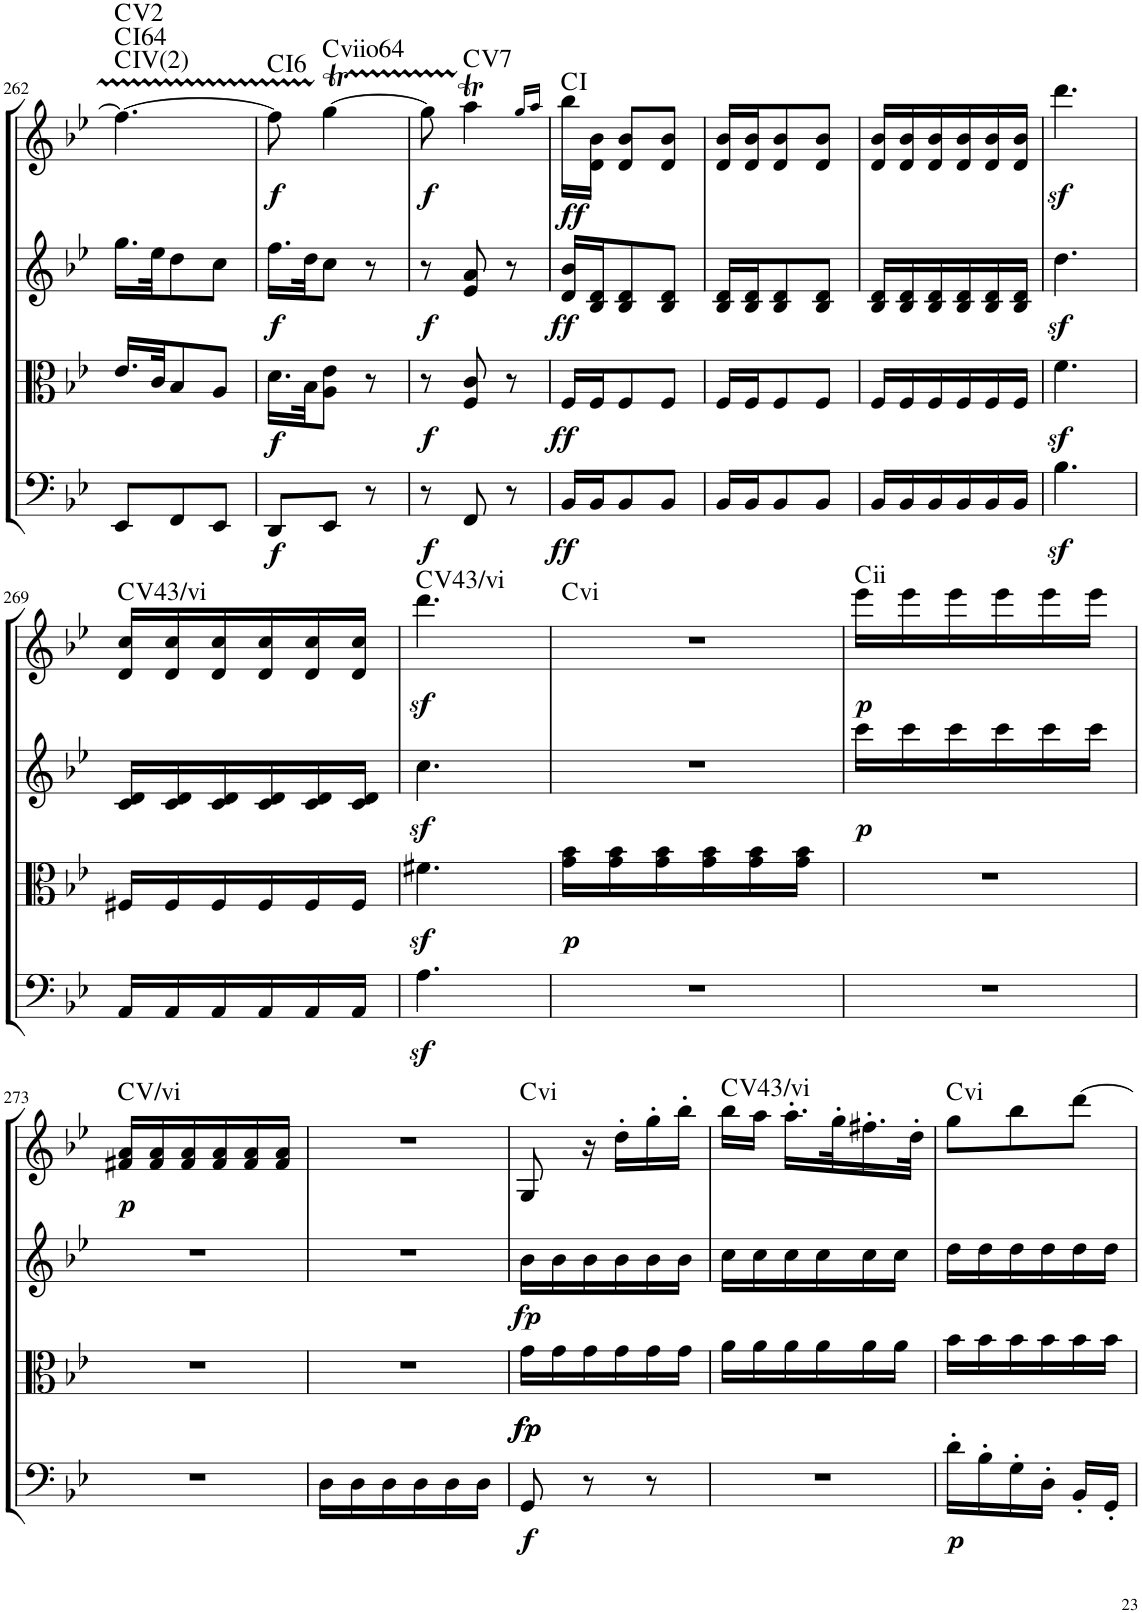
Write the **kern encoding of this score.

**kern	**dynam	**kern	**dynam	**kern	**dynam	**kern	**dynam	**harte
*part4	*part4	*part3	*part3	*part2	*part2	*part1	*part1	*part1
*staff4	*staff4	*staff3	*staff3	*staff2	*staff2	*staff1	*staff1	*
*I"Cello	*	*I"Viola	*	*I"2nd Violin	*	*I"1st Violin	*	*
*	*	*I'Vla	*	*I'Vln	*	*I'Vln	*	*
!!LO:PB:g=z
*clefG2	*	*clefC3	*	*clefG2	*	*clefG2	*	*
*k[b-e-]	*	*k[b-e-]	*	*k[b-e-]	*	*k[b-e-]	*	*
*B-:	*	*B-:	*	*B-:	*	*B-:	*	*
*M3/8	*	*M3/8	*	*M3/8	*	*M3/8	*	*
=262	=262	=262	=262	=262	=262	=262	=262	=262
!	!	!	!	!	!	!	!	!LO:H:n=2:kt=64
8EE-/L	.	16.e-/LL	.	16.gg\LL	.	4.ff\_	.	C:maj(2) C:maj C:maj(2)
.	.	32c/JK	.	32ee-\JK	.	.	.	.
8FF/	.	8B-/	.	8dd\	.	.	.	.
8EE-/J	.	8A/J	.	8cc\J	.	.	.	.
=263	=263	=263	=263	=263	=263	=263	=263	=263
!	!LO:DY:b	!	!LO:DY:b	!	!LO:DY:b	!	!LO:DY:b	!LO:H:kt=6
8DD/L	f	16.d\LL	f	16.ff\LL	f	8ff\]	f	C:maj6
.	.	32B-\JK	.	32dd\JK	.	.	.	.
!	!	!	!	!	!	!	!	!LO:H:kt=viio
8EE-/J	.	8A\ 8e-\J	.	8cc\J	.	[4ggT\	.	.
8r	.	8r	.	8r	.	.	.	.
=264	=264	=264	=264	=264	=264	=264	=264	=264
!	!LO:DY:b	!	!LO:DY:b	!	!LO:DY:b	!	!LO:DY:b	!
8r	f	8r	f	8r	f	8ggTTT\]	f	.
!	!	!	!	!	!	!	!	!LO:H:kt=7
8FF/	.	8F/ 8c/	.	8e-/ 8a/	.	4aat\	.	C:7
8r	.	8r	.	8r	.	.	.	.
.	.	.	.	.	.	16qgg/LL	.	.
.	.	.	.	.	.	16qaa/JJ	.	.
=265	=265	=265	=265	=265	=265	=265	=265	=265
!	!LO:DY:b	!	!LO:DY:b	!	!LO:DY:b	!	!LO:DY:b	!
16BB-/LL	ff	16F/LL	ff	16d/ 16b-/LL	ff	16bb-\LL	ff	C:maj
16BB-/J	.	16F/J	.	16B-/ 16d/J	.	16d\ 16b-\JJ	.	.
8BB-/	.	8F/	.	8B-/ 8d/	.	8d/ 8b-/L	.	.
8BB-/J	.	8F/J	.	8B-/ 8d/J	.	8d/ 8b-/J	.	.
=266	=266	=266	=266	=266	=266	=266	=266	=266
16BB-/LL	.	16F/LL	.	16B-/ 16d/LL	.	16d/ 16b-/LL	.	.
16BB-/J	.	16F/J	.	16B-/ 16d/J	.	16d/ 16b-/J	.	.
8BB-/	.	8F/	.	8B-/ 8d/	.	8d/ 8b-/	.	.
8BB-/J	.	8F/J	.	8B-/ 8d/J	.	8d/ 8b-/J	.	.
=267	=267	=267	=267	=267	=267	=267	=267	=267
16BB-/LL	.	16F/LL	.	16B-/ 16d/LL	.	16d/ 16b-/LL	.	.
16BB-/	.	16F/	.	16B-/ 16d/	.	16d/ 16b-/	.	.
16BB-/	.	16F/	.	16B-/ 16d/	.	16d/ 16b-/	.	.
16BB-/	.	16F/	.	16B-/ 16d/	.	16d/ 16b-/	.	.
16BB-/	.	16F/	.	16B-/ 16d/	.	16d/ 16b-/	.	.
16BB-/JJ	.	16F/JJ	.	16B-/ 16d/JJ	.	16d/ 16b-/JJ	.	.
=268	=268	=268	=268	=268	=268	=268	=268	=268
4.B-z<\	.	4.fz<\	.	4.ddz<\	.	4.dddz<\	.	.
!!LO:LB:g=z
=269	=269	=269	=269	=269	=269	=269	=269	=269
!	!	!	!	!	!	!	!	!LO:H:kt=43/
16AA/LL	.	16F#X/LL	.	16c/ 16d/LL	.	16d/ 16cc/LL	.	C:maj
16AA/	.	16F#/	.	16c/ 16d/	.	16d/ 16cc/	.	.
16AA/	.	16F#/	.	16c/ 16d/	.	16d/ 16cc/	.	.
16AA/	.	16F#/	.	16c/ 16d/	.	16d/ 16cc/	.	.
16AA/	.	16F#/	.	16c/ 16d/	.	16d/ 16cc/	.	.
16AA/JJ	.	16F#/JJ	.	16c/ 16d/JJ	.	16d/ 16cc/JJ	.	.
=270	=270	=270	=270	=270	=270	=270	=270	=270
!	!	!	!	!	!	!	!	!LO:H:kt=43/
4.Az<\	.	4.f#Xz<\	.	4.ccz<\	.	4.ddd\	.	C:maj
=271	=271	=271	=271	=271	=271	=271	=271	=271
!	!	!	!LO:DY:b	!	!	!	!	!LO:H:kt=vi
4.r	.	16g\ 16b-\LL	p	4.r	.	4.r	.	.
.	.	16g\ 16b-\	.	.	.	.	.	.
.	.	16g\ 16b-\	.	.	.	.	.	.
.	.	16g\ 16b-\	.	.	.	.	.	.
.	.	16g\ 16b-\	.	.	.	.	.	.
.	.	16g\ 16b-\JJ	.	.	.	.	.	.
=272	=272	=272	=272	=272	=272	=272	=272	=272
!	!	!	!	!	!LO:DY:b	!	!LO:DY:b	!LO:H:kt=ii
4.r	.	4.r	.	16ccc\LL	p	16eee-\LL	p	.
.	.	.	.	16ccc\	.	16eee-\	.	.
.	.	.	.	16ccc\	.	16eee-\	.	.
.	.	.	.	16ccc\	.	16eee-\	.	.
.	.	.	.	16ccc\	.	16eee-\	.	.
.	.	.	.	16ccc\JJ	.	16eee-\JJ	.	.
!!LO:LB:g=z
=273	=273	=273	=273	=273	=273	=273	=273	=273
!	!	!	!	!	!	!	!LO:DY:b	!
4.r	.	4.r	.	4.r	.	16f#X/ 16a/LL	p	C:maj
.	.	.	.	.	.	16f#/ 16a/	.	.
.	.	.	.	.	.	16f#/ 16a/	.	.
.	.	.	.	.	.	16f#/ 16a/	.	.
.	.	.	.	.	.	16f#/ 16a/	.	.
.	.	.	.	.	.	16f#/ 16a/JJ	.	.
=274	=274	=274	=274	=274	=274	=274	=274	=274
16D\LL	.	4.r	.	4.r	.	4.r	.	.
16D\	.	.	.	.	.	.	.	.
16D\	.	.	.	.	.	.	.	.
16D\	.	.	.	.	.	.	.	.
16D\	.	.	.	.	.	.	.	.
16D\JJ	.	.	.	.	.	.	.	.
=275	=275	=275	=275	=275	=275	=275	=275	=275
!	!LO:DY:b	!	!LO:DY:b	!	!	!	!	!
!	!	!	!LO:DY:n=1:b	!	!LO:DY:b	!	!	!LO:H:kt=vi
8GG/	f	16g\LL	fp fp	16b-\LL	fp	8G/	.	.
.	.	16g\	.	16b-\	.	.	.	.
8r	.	16g\	.	16b-\	.	16r	.	.
.	.	16g\	.	16b-\	.	16dd'\LL	.	.
8r	.	16g\	.	16b-\	.	16gg'\	.	.
.	.	16g\JJ	.	16b-\JJ	.	16bb-'\JJ	.	.
=276	=276	=276	=276	=276	=276	=276	=276	=276
!	!	!	!	!	!	!	!	!LO:H:kt=43/
4.r	.	16a\LL	.	16cc\LL	.	16bb-\LL	.	C:maj
.	.	16a\	.	16cc\	.	16aa\JJ	.	.
.	.	16a\	.	16cc\	.	16.aa'\LL	.	.
.	.	16a\	.	16cc\	.	.	.	.
.	.	.	.	.	.	32gg'\K	.	.
.	.	16a\	.	16cc\	.	16.ff#X'\	.	.
.	.	16a\JJ	.	16cc\JJ	.	.	.	.
.	.	.	.	.	.	32dd'\JJk	.	.
=277	=277	=277	=277	=277	=277	=277	=277	=277
!	!LO:DY:b	!	!	!	!	!	!	!LO:H:kt=vi
16d'\LL	p	16b-\LL	.	16dd\LL	.	8gg\L	.	.
16B-'\	.	16b-\	.	16dd\	.	.	.	.
16G'\	.	16b-\	.	16dd\	.	8bb-\	.	.
16D'\JJ	.	16b-\	.	16dd\	.	.	.	.
16BB-'/LL	.	16b-\	.	16dd\	.	[8ddd\J	.	.
16GG'/JJ	.	16b-\JJ	.	16dd\JJ	.	.	.	.
=	=	=	=	=	=	=	=	=
*-	*-	*-	*-	*-	*-	*-	*-	*-
